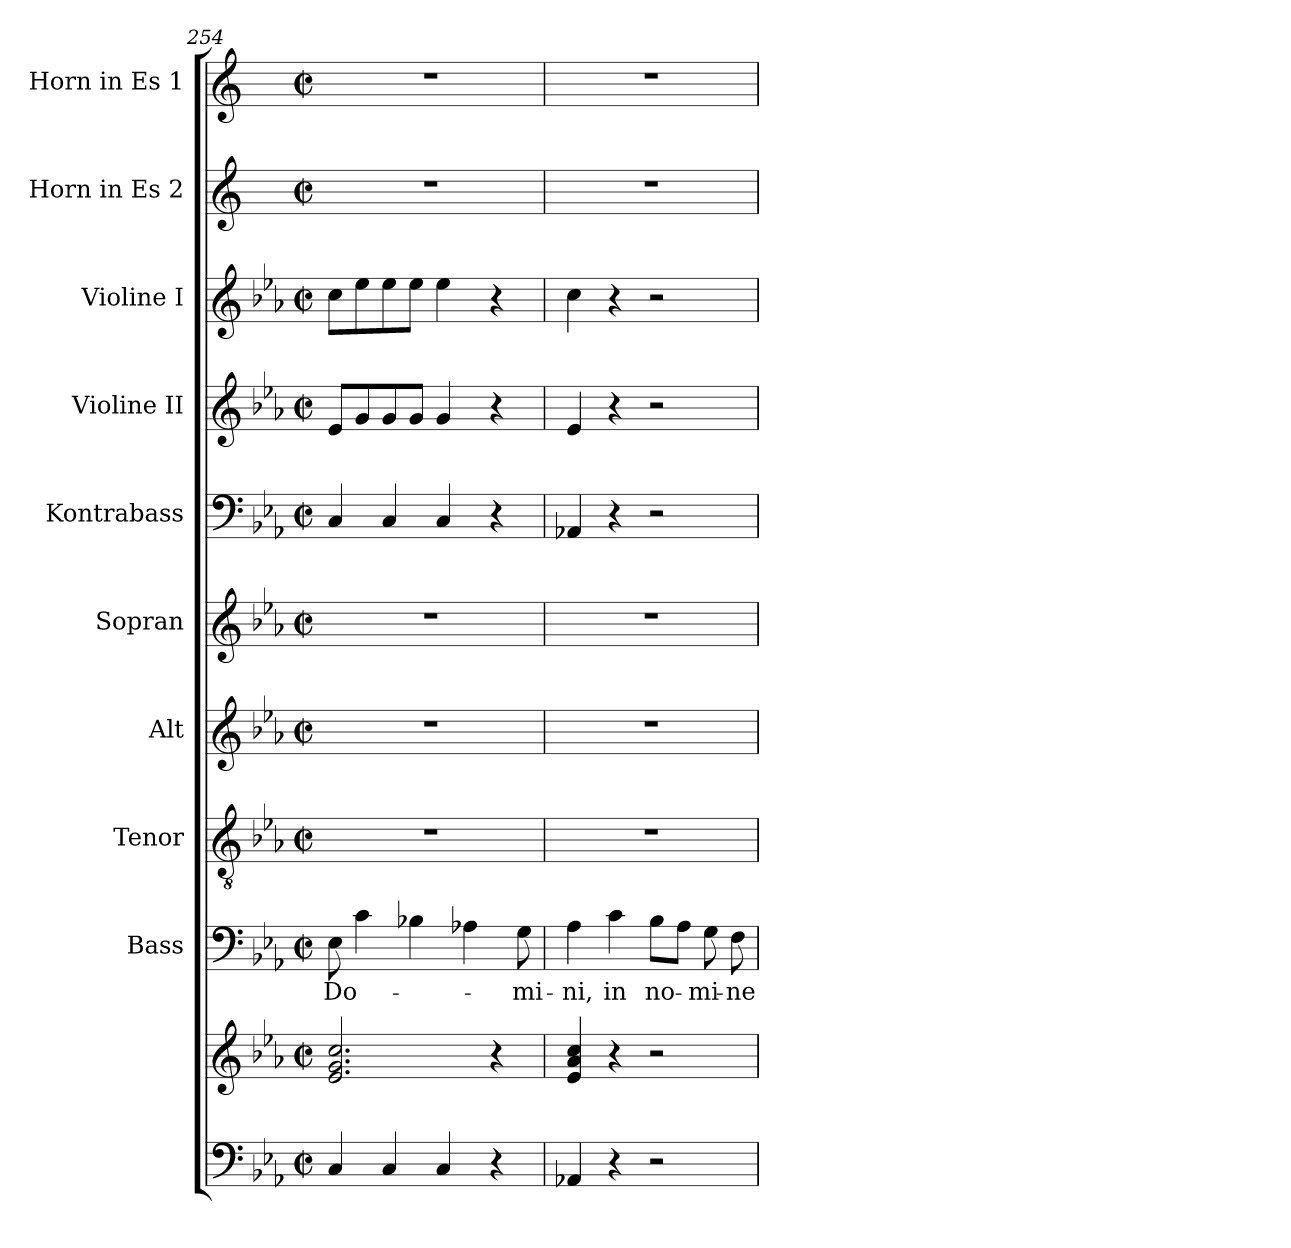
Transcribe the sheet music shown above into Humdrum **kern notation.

**kern	**kern	**kern	**text	**kern	**kern	**kern	**kern	**kern	**kern	**kern	**kern
*part10	*part10	*part9	*part9	*part8	*part7	*part6	*part5	*part4	*part3	*part2	*part1
*staff11	*staff10	*staff9	*staff9	*staff8	*staff7	*staff6	*staff5	*staff4	*staff3	*staff2	*staff1
*	*	*I"Bass	*	*I"Tenor	*I"Alt	*I"Sopran	*I"Kontrabass	*I"Violine II	*I"Violine I	*I"Horn in Es 2	*I"Horn in Es 1
*	*	*I'B.	*	*I'T.	*I'A.	*I'S.	*I'Kb.	*I'Vl. II	*I'Vl. I	*I'Hr. Es 2	*I'Hr. Es 1
!!LO:PB:g=z
*clefF4	*clefG2	*clefF4	*	*clefGv2	*clefG2	*clefG2	*clefF4	*clefG2	*clefG2	*clefG2	*clefG2
*	*	*	*	*	*	*	*ITrd7c12	*	*	*ITrd5c9	*ITrd5c9
*k[b-e-a-]	*k[b-e-a-]	*k[b-e-a-]	*	*k[b-e-a-]	*k[b-e-a-]	*k[b-e-a-]	*k[b-e-a-]	*k[b-e-a-]	*k[b-e-a-]	*k[b-e-a-]	*k[b-e-a-]
*E-:	*E-:	*E-:	*	*E-:	*E-:	*E-:	*E-:	*E-:	*E-:	*E-:	*E-:
*M2/2	*M2/2	*M2/2	*	*M2/2	*M2/2	*M2/2	*M2/2	*M2/2	*M2/2	*M2/2	*M2/2
*met(c|)	*met(c|)	*met(c|)	*	*met(c|)	*met(c|)	*met(c|)	*met(c|)	*met(c|)	*met(c|)	*met(c|)	*met(c|)
=254	=254	=254	=254	=254	=254	=254	=254	=254	=254	=254	=254
!	!	!	!LO:LY:b	!	!	!	!	!	!	!	!
4C/	2.e-/ 2.g/ 2.cc/	8E-\	Do-	1r	1r	1r	4CC/	8e-/L	8cc\L	1r	1r
.	.	4c\	.	.	.	.	.	8g/	8ee-\	.	.
4C/	.	.	.	.	.	.	4CC/	8g/	8ee-\	.	.
.	.	4B-X\	.	.	.	.	.	8g/J	8ee-\J	.	.
4C/	.	.	.	.	.	.	4CC/	4g/	4ee-\	.	.
.	.	4A-X\	.	.	.	.	.	.	.	.	.
4r	4r	.	.	.	.	.	4r	4r	4r	.	.
!	!	!	!LO:LY:b	!	!	!	!	!	!	!	!
.	.	8G\	-mi-	.	.	.	.	.	.	.	.
=255	=255	=255	=255	=255	=255	=255	=255	=255	=255	=255	=255
!	!	!	!LO:LY:b	!	!	!	!	!	!	!	!
4AA-X/	4e-/ 4a-/ 4cc/	4A-\	-ni,	1r	1r	1r	4AAA-X/	4e-/	4cc\	1r	1r
!	!	!	!LO:LY:b	!	!	!	!	!	!	!	!
4r	4r	4c\	in	.	.	.	4r	4r	4r	.	.
!	!	!	!LO:LY:b	!	!	!	!	!	!	!	!
2r	2r	8B-\L	no-	.	.	.	2r	2r	2r	.	.
.	.	8A-\J	.	.	.	.	.	.	.	.	.
!	!	!	!LO:LY:b	!	!	!	!	!	!	!	!
.	.	8G\	-mi-	.	.	.	.	.	.	.	.
!	!	!	!LO:LY:b	!	!	!	!	!	!	!	!
.	.	8F\	-ne	.	.	.	.	.	.	.	.
=	=	=	=	=	=	=	=	=	=	=	=
*-	*-	*-	*-	*-	*-	*-	*-	*-	*-	*-	*-
